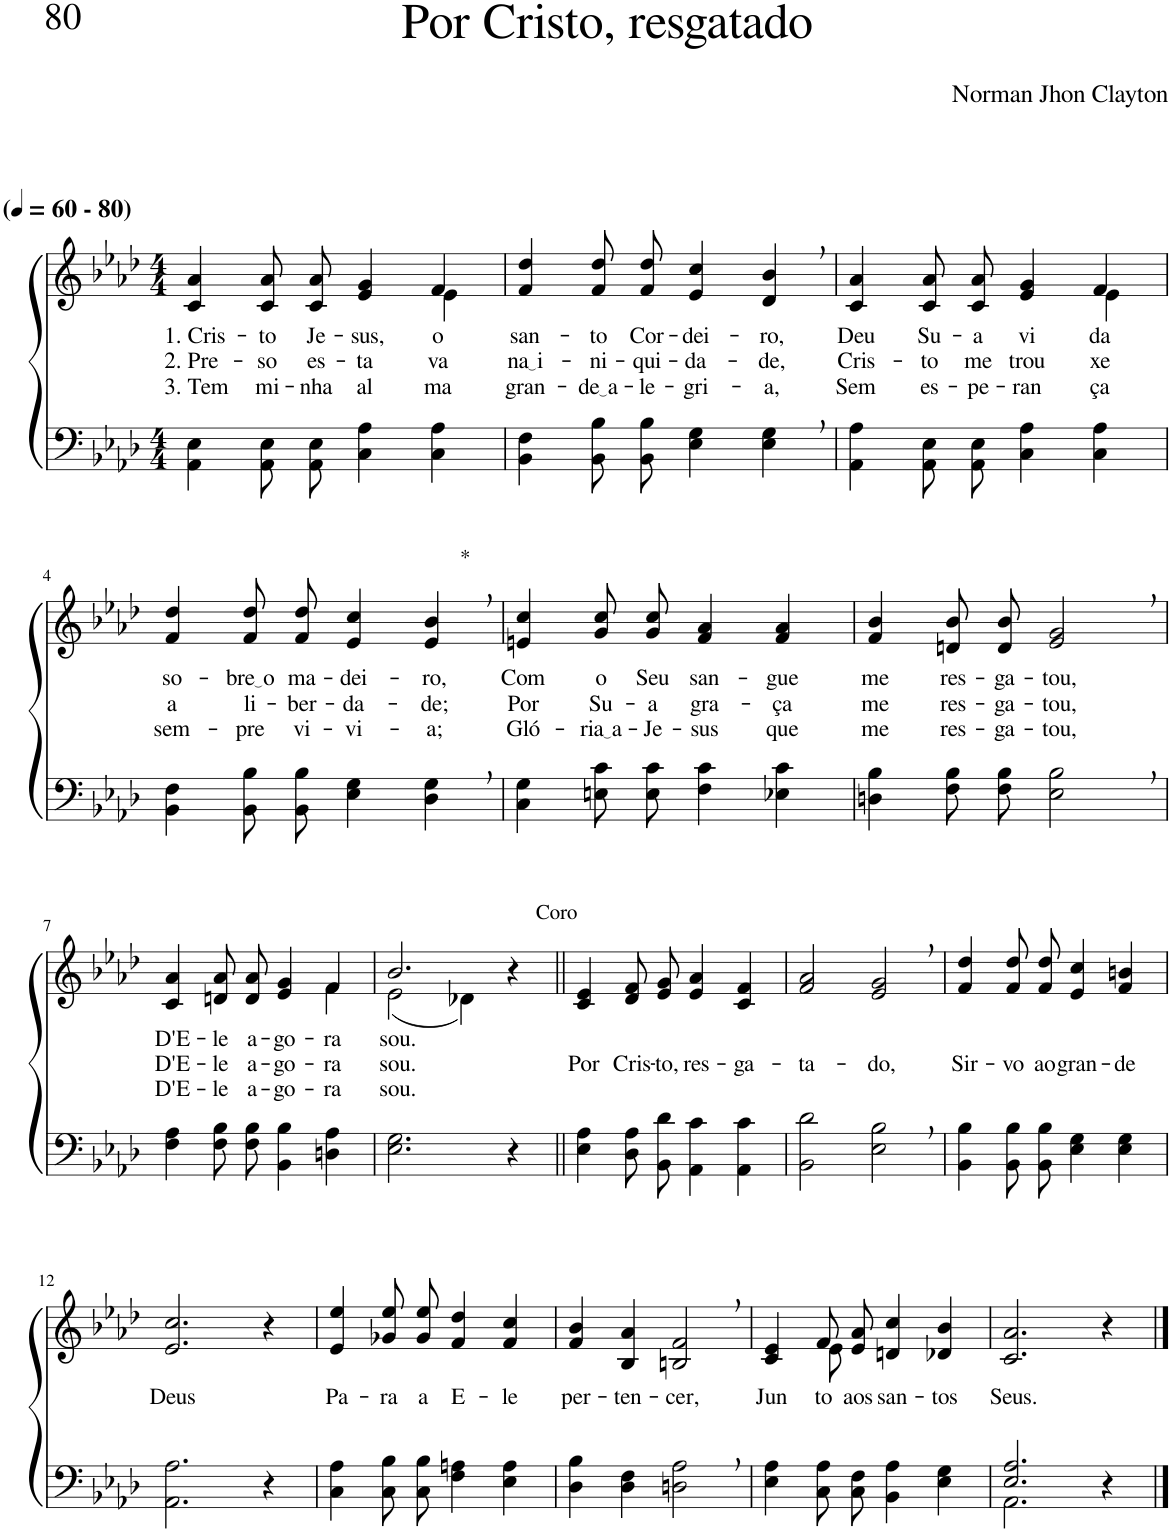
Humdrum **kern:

**kern	**kern	**text	**text	**text
*part2	*part1	*part1	*part1	*part1
*staff2	*staff1	*staff1	*staff1	*staff1
*I"Parte III e IV	*I"Parte I e II	*	*	*
*clefF4	*clefG2	*	*	*
*k[b-e-a-d-]	*k[b-e-a-d-]	*	*	*
*M4/4	*M4/4	*	*	*
*MM60	*MM60	*	*	*
=1	=1	=1	=1	=1
!	!LO:TX:a:B:t=(	!	!	!
!	!LO:TX:a:B:t=- 80)	!	!	!
!	!	!LO:LY:b	!LO:LY:b	!LO:LY:b
*	*^	*	*	*
4AA-\ 4E-\	4c/ 4a-/	2.ryy	1. Cris-	2. Pre-	3. Tem
!	!	!	!LO:LY:b	!LO:LY:b	!LO:LY:b
8AA-/ 8E-/L	8c/ 8a-/L	.	-to	-so	mi-
!	!	!	!LO:LY:b	!LO:LY:b	!LO:LY:b
8AA-/ 8E-/J	8c/ 8a-/J	.	Je-	es-	-nha
!	!	!	!LO:LY:b	!LO:LY:b	!LO:LY:b
4C\ 4A-\	4e-/ 4g/	.	-sus,	-ta-	al-
!	!	!	!LO:LY:b	!LO:LY:b	!LO:LY:b
4C\ 4A-\	4f/	4e-\	o	-va	-ma
=2	=2	=2	=2	=2	=2
!	!	!	!LO:LY:b	!LO:LY:b	!LO:LY:b
*	*v	*v	*	*	*
4BB-\ 4F\	4f/ 4dd-/	san-	na i	gran-
!	!	!LO:LY:b	!LO:LY:b	!LO:LY:b
8BB-\ 8B-\L	8f/ 8dd-/L	-to	-ni-	de a
!	!	!LO:LY:b	!LO:LY:b	!LO:LY:b
8BB-\ 8B-\J	8f/ 8dd-/J	Cor-	-qui-	-le-
!	!	!LO:LY:b	!LO:LY:b	!LO:LY:b
4E-\ 4G\	4e-/ 4cc/	-dei-	-da-	-gri-
!	!	!LO:LY:b	!LO:LY:b	!LO:LY:b
4E-\, 4G\,	4d-/, 4b-/,	-ro,	-de,	-a,
=3	=3	=3	=3	=3
!	!	!LO:LY:b	!LO:LY:b	!LO:LY:b
*	*^	*	*	*
4AA-\ 4A-\	4c/ 4a-/	2.ryy	Deu	Cris-	Sem
!	!	!	!LO:LY:b	!LO:LY:b	!LO:LY:b
8AA-/ 8E-/L	8c/ 8a-/L	.	Su-	-to	es-
!	!	!	!LO:LY:b	!LO:LY:b	!LO:LY:b
8AA-/ 8E-/J	8c/ 8a-/J	.	-a	me	-pe-
!	!	!	!LO:LY:b	!LO:LY:b	!LO:LY:b
4C\ 4A-\	4e-/ 4g/	.	vi-	trou-	-ran-
!	!	!	!LO:LY:b	!LO:LY:b	!LO:LY:b
4C\ 4A-\	4f/	4e-\	-da	-xe	-ça
!!LO:LB:g=z
=4	=4	=4	=4	=4	=4
!	!	!	!LO:LY:b	!LO:LY:b	!LO:LY:b
*	*v	*v	*	*	*
4BB-\ 4F\	4f/ 4dd-/	so-	a	sem-
!	!	!LO:LY:b	!LO:LY:b	!LO:LY:b
8BB-\ 8B-\L	8f/ 8dd-/L	bre o	li-	-pre
!	!	!LO:LY:b	!LO:LY:b	!LO:LY:b
8BB-\ 8B-\J	8f/ 8dd-/J	ma-	-ber-	vi-
!	!	!LO:LY:b	!LO:LY:b	!LO:LY:b
4E-\ 4G\	4e-/ 4cc/	-dei-	-da-	-vi-
!	!LO:TX:a:t=*	!	!	!
!	!	!LO:LY:b	!LO:LY:b	!LO:LY:b
4D-\, 4G\,	4e-/, 4b-/,	-ro,	-de;	-a;
=5	=5	=5	=5	=5
!	!	!LO:LY:b	!LO:LY:b	!LO:LY:b
4C\ 4G\	4en/ 4cc/	Com	Por	Gló-
!	!	!LO:LY:b	!LO:LY:b	!LO:LY:b
8En\ 8c\L	8g/ 8cc/L	o	Su-	ria a
!	!	!LO:LY:b	!LO:LY:b	!LO:LY:b
8E\ 8c\J	8g/ 8cc/J	Seu	-a	-Je-
!	!	!LO:LY:b	!LO:LY:b	!LO:LY:b
4F\ 4c\	4f/ 4a-/	san-	gra-	-sus
!	!	!LO:LY:b	!LO:LY:b	!LO:LY:b
4E-X\ 4c\	4f/ 4a-/	-gue	-ça	que
=6	=6	=6	=6	=6
!	!	!LO:LY:b	!LO:LY:b	!LO:LY:b
4Dn\ 4B-\	4f/ 4b-/	me	me	me
!	!	!LO:LY:b	!LO:LY:b	!LO:LY:b
8F\ 8B-\L	8dn/ 8b-/L	res-	res-	res-
!	!	!LO:LY:b	!LO:LY:b	!LO:LY:b
8F\ 8B-\J	8d/ 8b-/J	-ga-	-ga-	-ga-
!	!	!LO:LY:b	!LO:LY:b	!LO:LY:b
2E-\, 2B-\,	2e-/, 2g/,	-tou,	-tou,	-tou,
!!LO:LB:g=z
=7	=7	=7	=7	=7
*	*^	*	*	*
!	!	!	!LO:LY:b	!LO:LY:b	!LO:LY:b
4F\ 4A-\	2.ryy	4c/ 4a-/	D'E-	D'E-	D'E-
!	!	!	!LO:LY:b	!LO:LY:b	!LO:LY:b
8F\ 8B-\L	.	8dn/ 8a-/L	-le	-le	-le
!	!	!	!LO:LY:b	!LO:LY:b	!LO:LY:b
8F\ 8B-\J	.	8d/ 8a-/J	a-	a-	a-
!	!	!	!LO:LY:b	!LO:LY:b	!LO:LY:b
4BB-\ 4B-\	.	4e-/ 4g/	-go-	-go-	-go-
!	!	!	!LO:LY:b	!LO:LY:b	!LO:LY:b
4Dn\ 4A-\	4f\	4f/	-ra	-ra	-ra
=8	=8	=8	=8	=8	=8
!	!	!	!LO:LY:b	!LO:LY:b	!LO:LY:b
2.E-\ 2.G\	2.b-/	(2e-\	sou.	sou.	sou.
.	.	4d-X\)	.	.	.
!	!LO:TX:a:t=Coro	!	!	!	!
4r	4r	4ryy	.	.	.
=9||	=9||	=9||	=9||	=9||	=9||
!	!	!	!	!LO:LY:b	!
*	*v	*v	*	*	*
4E-\ 4A-\	4c/ 4e-/	.	Por	.
!	!	!	!LO:LY:b	!
8D-\ 8A-\L	8d-/ 8f/L	.	Cris-	.
!	!	!	!LO:LY:b	!
8BB-\ 8d-\J	8e-/ 8g/J	.	-to,	.
!	!	!	!LO:LY:b	!
4AA-\ 4c\	4e-/ 4a-/	.	res-	.
!	!	!	!LO:LY:b	!
4AA-\ 4c\	4c/ 4f/	.	-ga-	.
=10	=10	=10	=10	=10
!	!	!	!LO:LY:b	!
2BB-\ 2d-\	2f/ 2a-/	.	-ta-	.
!	!	!	!LO:LY:b	!
2E-\, 2B-\,	2e-/, 2g/,	.	-do,	.
=11	=11	=11	=11	=11
!	!	!	!LO:LY:b	!
4BB-\ 4B-\	4f/ 4dd-/	.	Sir-	.
!	!	!	!LO:LY:b	!
8BB-\ 8B-\L	8f/ 8dd-/L	.	-vo	.
!	!	!	!LO:LY:b	!
8BB-\ 8B-\J	8f/ 8dd-/J	.	ao	.
!	!	!	!LO:LY:b	!
4E-\ 4G\	4e-/ 4cc/	.	gran-	.
!	!	!	!LO:LY:b	!
4E-\ 4G\	4f/ 4bn/	.	-de	.
!!LO:LB:g=z
=12	=12	=12	=12	=12
!	!	!LO:LY:b	!	!
2.AA-\ 2.A-\	2.e-/ 2.cc/	Deus	.	.
4r	4r	.	.	.
=13	=13	=13	=13	=13
!	!	!LO:LY:b	!	!
4C\ 4A-\	4e-/ 4ee-/	Pa-	.	.
!	!	!LO:LY:b	!	!
8C\ 8B-\L	8g-X\ 8ee-\L	-ra	.	.
!	!	!LO:LY:b	!	!
8C\ 8B-\J	8g-\ 8ee-\J	a	.	.
!	!	!LO:LY:b	!	!
4F\ 4An\	4f/ 4dd-/	E-	.	.
!	!	!LO:LY:b	!	!
4E-\ 4A\	4f/ 4cc/	-le	.	.
=14	=14	=14	=14	=14
!	!	!LO:LY:b	!	!
4D-\ 4B-\	4f/ 4b-/	per-	.	.
!	!	!LO:LY:b	!	!
4D-\ 4F\	4B-/ 4a-/	-ten-	.	.
!	!	!LO:LY:b	!	!
2Dn\, 2A-\,	2Bn/, 2f/,	-cer,	.	.
=15	=15	=15	=15	=15
!	!	!LO:LY:b	!	!
*	*^	*	*	*
4E-\ 4A-\	4c/ 4e-/	4ryy	Jun-	.	.
!	!	!	!LO:LY:b	!	!
8C\ 8A-\L	8f/L	8e-\	-to	.	.
!	!	!	!LO:LY:b	!	!
8C\ 8F\J	8e-/ 8a-/J	2ryy	aos	.	.
!	!	!	!LO:LY:b	!	!
4BB-\ 4A-\	4dn/ 4cc/	.	san-	.	.
!	!	!	!LO:LY:b	!	!
4E-\ 4G\	4d-X/ 4b-/	.	-tos	.	.
.	.	8ryy	.	.	.
=16	=16	=16	=16	=16	=16
*^	*	*	*	*	*
!	!	!	!	!LO:LY:b	!	!
*	*	*v	*v	*	*	*
2.E-/ 2.A-/	2.AA-\	2.c/ 2.a-/	Seus.	.	.
4r	4ryy	4r	.	.	.
*v	*v	*	*	*	*
==	==	==	==	==
*-	*-	*-	*-	*-
